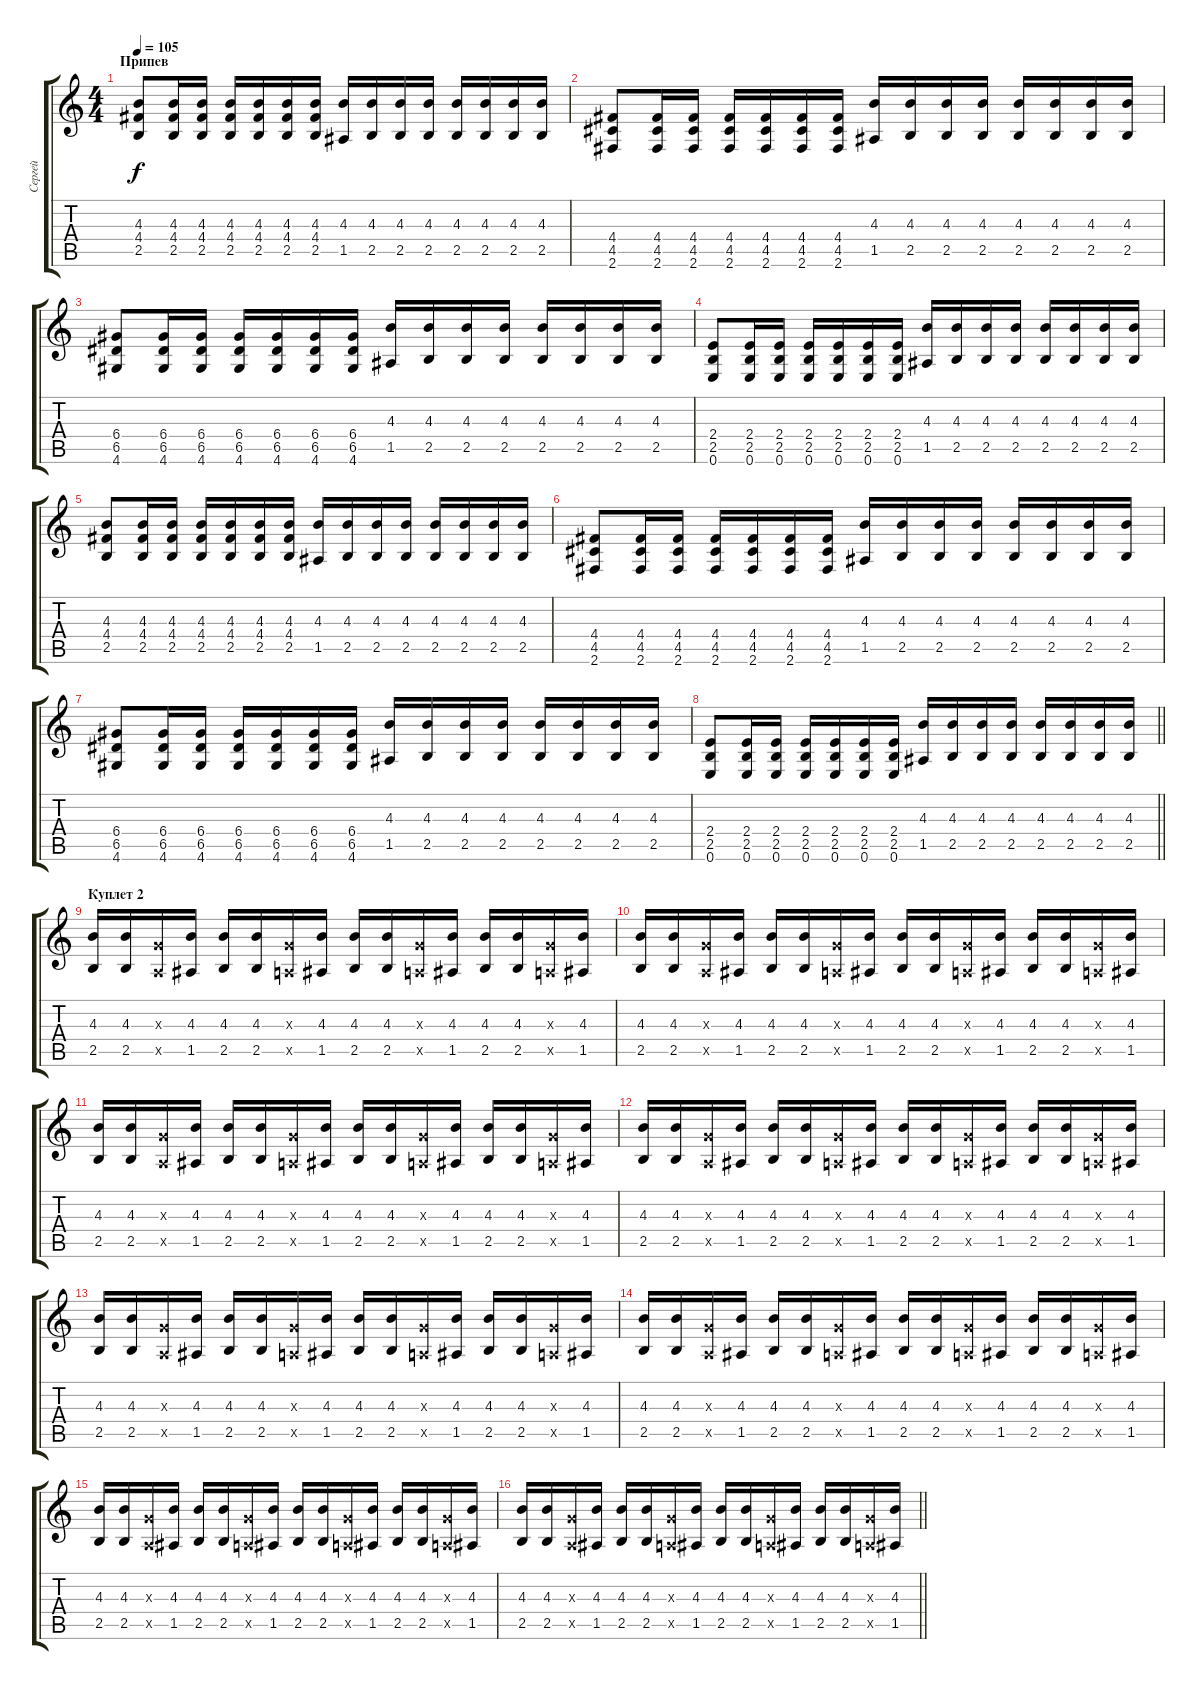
\track ("Сергей" "Сергей") {instrument overdrivenguitar}
\staff {score tabs}
\tuning (E4 B3 G3 D3 A2 E2) {hide}
\ts (4 4)
\section ("" "Припев")
\tempo 105
\clef g2
\ks c
(4.3 4.4 2.5).8{dy f} (4.3 4.4 2.5).16 (4.3 4.4 2.5).16 (4.3 4.4 2.5).16 (4.3 4.4 2.5).16 (4.3 4.4 2.5).16 (4.3 4.4 2.5).16 (4.3 1.5).16 (4.3 2.5).16 (4.3 2.5).16 (4.3 2.5).16 (4.3 2.5).16 (4.3 2.5).16 (4.3 2.5).16 (4.3 2.5).16 |
(4.4 4.5 2.6).8 (4.4 4.5 2.6).16 (4.4 4.5 2.6).16 (4.4 4.5 2.6).16 (4.4 4.5 2.6).16 (4.4 4.5 2.6).16 (4.4 4.5 2.6).16 (4.3 1.5).16 (4.3 2.5).16 (4.3 2.5).16 (4.3 2.5).16 (4.3 2.5).16 (4.3 2.5).16 (4.3 2.5).16 (4.3 2.5).16 |
(6.4 6.5 4.6).8 (6.4 6.5 4.6).16 (6.4 6.5 4.6).16 (6.4 6.5 4.6).16 (6.4 6.5 4.6).16 (6.4 6.5 4.6).16 (6.4 6.5 4.6).16 (4.3 1.5).16 (4.3 2.5).16 (4.3 2.5).16 (4.3 2.5).16 (4.3 2.5).16 (4.3 2.5).16 (4.3 2.5).16 (4.3 2.5).16 |
(2.4 2.5 0.6).8 (2.4 2.5 0.6).16 (2.4 2.5 0.6).16 (2.4 2.5 0.6).16 (2.4 2.5 0.6).16 (2.4 2.5 0.6).16 (2.4 2.5 0.6).16 (4.3 1.5).16 (4.3 2.5).16 (4.3 2.5).16 (4.3 2.5).16 (4.3 2.5).16 (4.3 2.5).16 (4.3 2.5).16 (4.3 2.5).16 |
(4.3 4.4 2.5).8 (4.3 4.4 2.5).16 (4.3 4.4 2.5).16 (4.3 4.4 2.5).16 (4.3 4.4 2.5).16 (4.3 4.4 2.5).16 (4.3 4.4 2.5).16 (4.3 1.5).16 (4.3 2.5).16 (4.3 2.5).16 (4.3 2.5).16 (4.3 2.5).16 (4.3 2.5).16 (4.3 2.5).16 (4.3 2.5).16 |
(4.4 4.5 2.6).8 (4.4 4.5 2.6).16 (4.4 4.5 2.6).16 (4.4 4.5 2.6).16 (4.4 4.5 2.6).16 (4.4 4.5 2.6).16 (4.4 4.5 2.6).16 (4.3 1.5).16 (4.3 2.5).16 (4.3 2.5).16 (4.3 2.5).16 (4.3 2.5).16 (4.3 2.5).16 (4.3 2.5).16 (4.3 2.5).16 |
(6.4 6.5 4.6).8 (6.4 6.5 4.6).16 (6.4 6.5 4.6).16 (6.4 6.5 4.6).16 (6.4 6.5 4.6).16 (6.4 6.5 4.6).16 (6.4 6.5 4.6).16 (4.3 1.5).16 (4.3 2.5).16 (4.3 2.5).16 (4.3 2.5).16 (4.3 2.5).16 (4.3 2.5).16 (4.3 2.5).16 (4.3 2.5).16 |
\barLineRight lightlight
(2.4 2.5 0.6).8 (2.4 2.5 0.6).16 (2.4 2.5 0.6).16 (2.4 2.5 0.6).16 (2.4 2.5 0.6).16 (2.4 2.5 0.6).16 (2.4 2.5 0.6).16 (4.3 1.5).16 (4.3 2.5).16 (4.3 2.5).16 (4.3 2.5).16 (4.3 2.5).16 (4.3 2.5).16 (4.3 2.5).16 (4.3 2.5).16 |
\section ("" "Куплет 2")
(4.3 2.5).16 (4.3 2.5).16 (0.3{x} 0.5{x}).16 (4.3 1.5).16 (4.3 2.5).16 (4.3 2.5).16 (0.3{x} 0.5{x}).16 (4.3 1.5).16 (4.3 2.5).16 (4.3 2.5).16 (0.3{x} 0.5{x}).16 (4.3 1.5).16 (4.3 2.5).16 (4.3 2.5).16 (0.3{x} 0.5{x}).16 (4.3 1.5).16 |
(4.3 2.5).16 (4.3 2.5).16 (0.3{x} 0.5{x}).16 (4.3 1.5).16 (4.3 2.5).16 (4.3 2.5).16 (0.3{x} 0.5{x}).16 (4.3 1.5).16 (4.3 2.5).16 (4.3 2.5).16 (0.3{x} 0.5{x}).16 (4.3 1.5).16 (4.3 2.5).16 (4.3 2.5).16 (0.3{x} 0.5{x}).16 (4.3 1.5).16 |
(4.3 2.5).16 (4.3 2.5).16 (0.3{x} 0.5{x}).16 (4.3 1.5).16 (4.3 2.5).16 (4.3 2.5).16 (0.3{x} 0.5{x}).16 (4.3 1.5).16 (4.3 2.5).16 (4.3 2.5).16 (0.3{x} 0.5{x}).16 (4.3 1.5).16 (4.3 2.5).16 (4.3 2.5).16 (0.3{x} 0.5{x}).16 (4.3 1.5).16 |
(4.3 2.5).16 (4.3 2.5).16 (0.3{x} 0.5{x}).16 (4.3 1.5).16 (4.3 2.5).16 (4.3 2.5).16 (0.3{x} 0.5{x}).16 (4.3 1.5).16 (4.3 2.5).16 (4.3 2.5).16 (0.3{x} 0.5{x}).16 (4.3 1.5).16 (4.3 2.5).16 (4.3 2.5).16 (0.3{x} 0.5{x}).16 (4.3 1.5).16 |
(4.3 2.5).16 (4.3 2.5).16 (0.3{x} 0.5{x}).16 (4.3 1.5).16 (4.3 2.5).16 (4.3 2.5).16 (0.3{x} 0.5{x}).16 (4.3 1.5).16 (4.3 2.5).16 (4.3 2.5).16 (0.3{x} 0.5{x}).16 (4.3 1.5).16 (4.3 2.5).16 (4.3 2.5).16 (0.3{x} 0.5{x}).16 (4.3 1.5).16 |
(4.3 2.5).16 (4.3 2.5).16 (0.3{x} 0.5{x}).16 (4.3 1.5).16 (4.3 2.5).16 (4.3 2.5).16 (0.3{x} 0.5{x}).16 (4.3 1.5).16 (4.3 2.5).16 (4.3 2.5).16 (0.3{x} 0.5{x}).16 (4.3 1.5).16 (4.3 2.5).16 (4.3 2.5).16 (0.3{x} 0.5{x}).16 (4.3 1.5).16 |
(4.3 2.5).16 (4.3 2.5).16 (0.3{x} 0.5{x}).16 (4.3 1.5).16 (4.3 2.5).16 (4.3 2.5).16 (0.3{x} 0.5{x}).16 (4.3 1.5).16 (4.3 2.5).16 (4.3 2.5).16 (0.3{x} 0.5{x}).16 (4.3 1.5).16 (4.3 2.5).16 (4.3 2.5).16 (0.3{x} 0.5{x}).16 (4.3 1.5).16 |
\barLineRight lightlight
(4.3 2.5).16 (4.3 2.5).16 (0.3{x} 0.5{x}).16 (4.3 1.5).16 (4.3 2.5).16 (4.3 2.5).16 (0.3{x} 0.5{x}).16 (4.3 1.5).16 (4.3 2.5).16 (4.3 2.5).16 (0.3{x} 0.5{x}).16 (4.3 1.5).16 (4.3 2.5).16 (4.3 2.5).16 (0.3{x} 0.5{x}).16 (4.3 1.5).16
